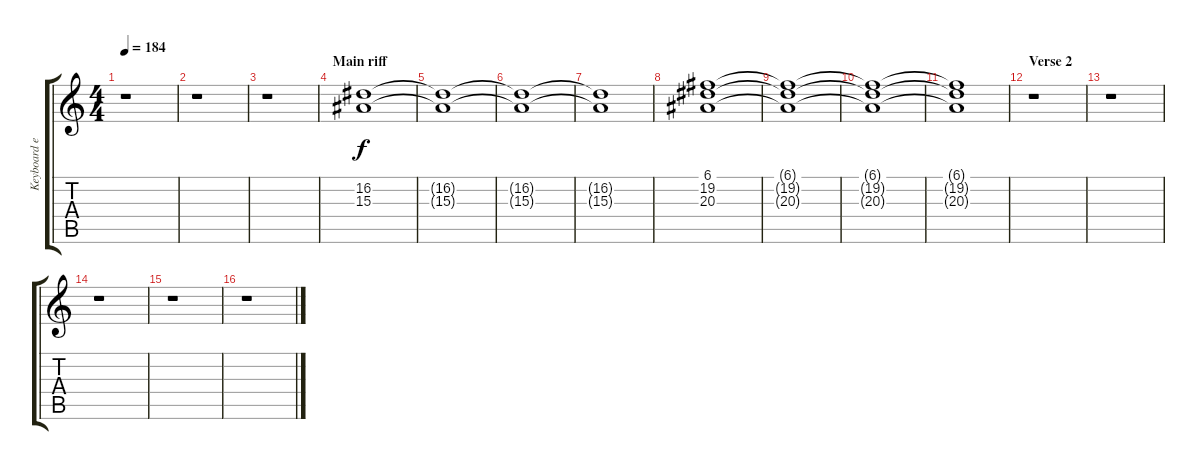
\track ("Keyboard echo" "Keyboard e") {instrument fx7echoes}
\staff {score tabs}
\tuning (E4 B3 G3 D3 A2 E2) {hide}
\ts (4 4)
\tempo 184
\clef g2
\ks c
r.1{dy f} |
r.1 |
r.1 |
\section ("" "Main riff")
(16.2 15.3).1 |
(16.2{t} 15.3{t}).1 |
(16.2{t} 15.3{t}).1 |
(16.2{t} 15.3{t}).1 |
(6.1 19.2 20.3).1 |
(6.1{t} 19.2{t} 20.3{t}).1 |
(6.1{t} 19.2{t} 20.3{t}).1 |
(6.1{t} 19.2{t} 20.3{t}).1 |
\section ("" "Verse 2")
r.1 |
r.1 |
r.1 |
r.1 |
r.1
